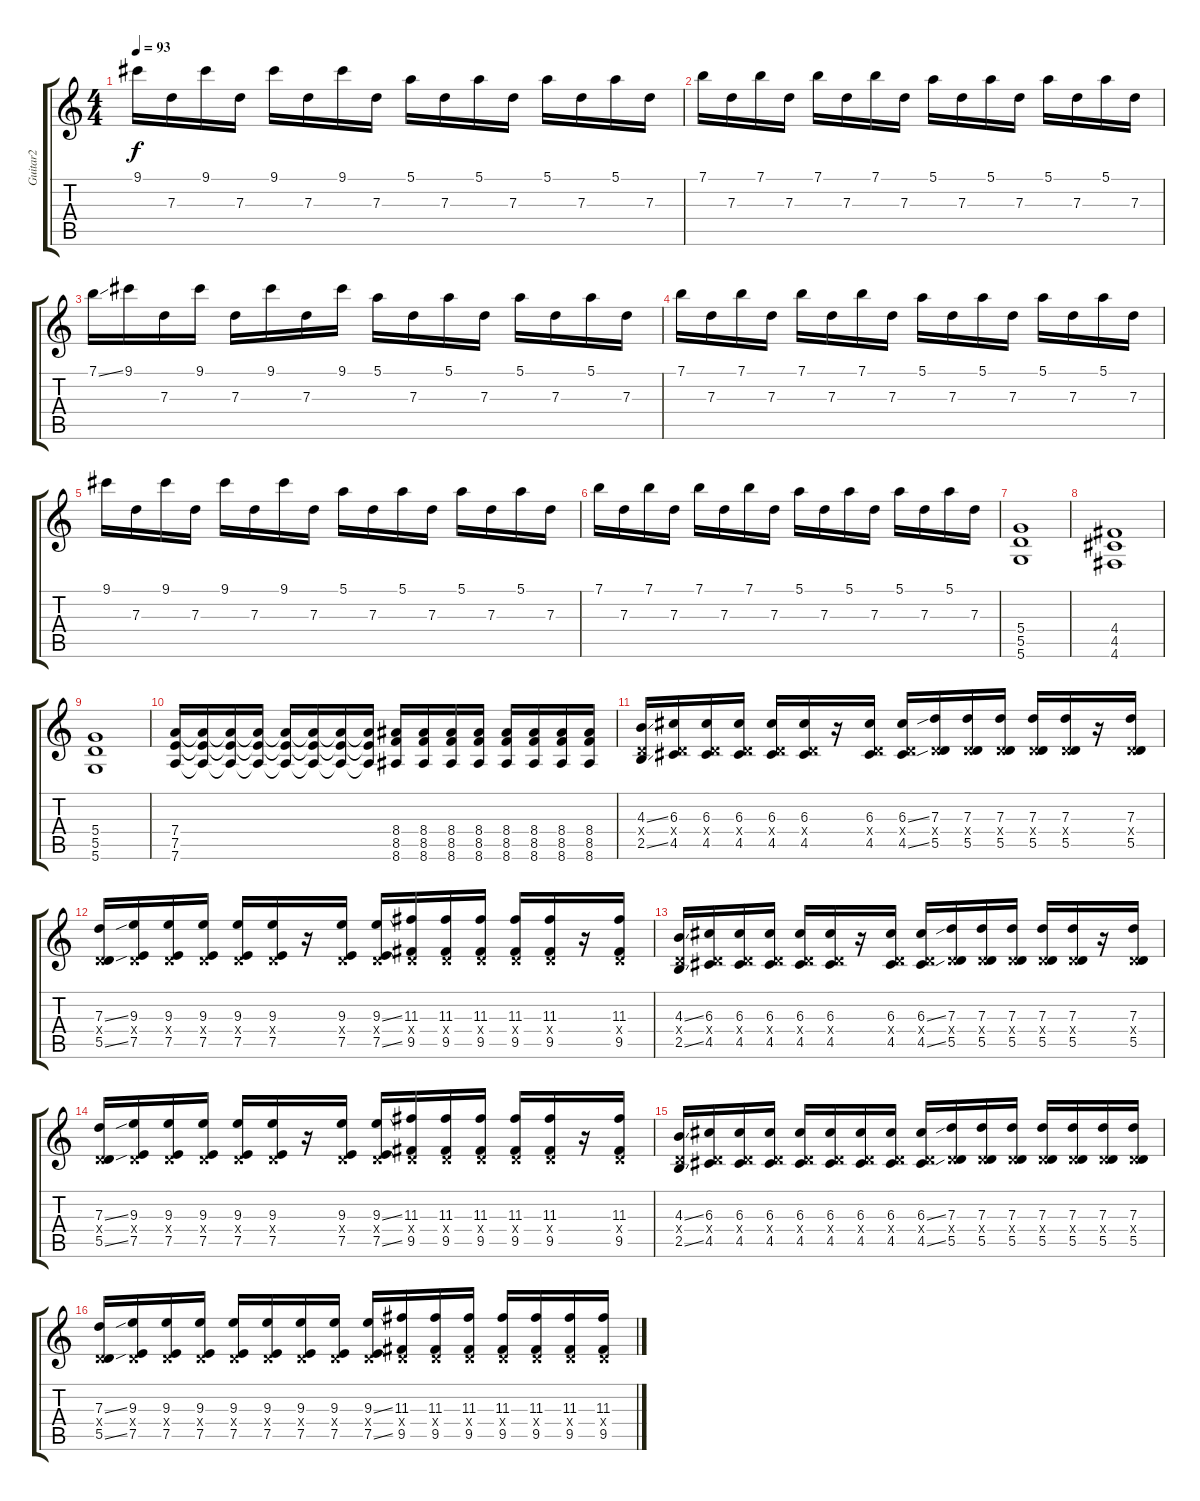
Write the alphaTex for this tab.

\track ("Guitar2" "Guitar2") {instrument distortionguitar}
\staff {score tabs}
\tuning (E4 B3 G3 D3 A2 D2) {hide}
\ts (4 4)
\tempo 93
\clef g2
\ks c
9.1.16{dy f} 7.3.16 9.1.16 7.3.16 9.1.16 7.3.16 9.1.16 7.3.16 5.1.16 7.3.16 5.1.16 7.3.16 5.1.16 7.3.16 5.1.16 7.3.16 |
7.1.16 7.3.16 7.1.16 7.3.16 7.1.16 7.3.16 7.1.16 7.3.16 5.1.16 7.3.16 5.1.16 7.3.16 5.1.16 7.3.16 5.1.16 7.3.16 |
7.1{ss}.16 9.1.16 7.3.16 9.1.16 7.3.16 9.1.16 7.3.16 9.1.16 5.1.16 7.3.16 5.1.16 7.3.16 5.1.16 7.3.16 5.1.16 7.3.16 |
7.1.16 7.3.16 7.1.16 7.3.16 7.1.16 7.3.16 7.1.16 7.3.16 5.1.16 7.3.16 5.1.16 7.3.16 5.1.16 7.3.16 5.1.16 7.3.16 |
9.1.16 7.3.16 9.1.16 7.3.16 9.1.16 7.3.16 9.1.16 7.3.16 5.1.16 7.3.16 5.1.16 7.3.16 5.1.16 7.3.16 5.1.16 7.3.16 |
7.1.16 7.3.16 7.1.16 7.3.16 7.1.16 7.3.16 7.1.16 7.3.16 5.1.16 7.3.16 5.1.16 7.3.16 5.1.16 7.3.16 5.1.16 7.3.16 |
(5.4 5.5 5.6).1 |
(4.4 4.5 4.6).1 |
(5.4 5.5 5.6).1 |
(7.4 7.5 7.6).16 (7.4{t} 7.5{t} 7.6{t}).16 (7.4{t} 7.5{t} 7.6{t}).16 (7.4{t} 7.5{t} 7.6{t}).16 (7.4{t} 7.5{t} 7.6{t}).16 (7.4{t} 7.5{t} 7.6{t}).16 (7.4{t} 7.5{t} 7.6{t}).16 (7.4{t} 7.5{t} 7.6{t}).16 (8.4 8.5 8.6).16 (8.4 8.5 8.6).16 (8.4 8.5 8.6).16 (8.4 8.5 8.6).16 (8.4 8.5 8.6).16 (8.4 8.5 8.6).16 (8.4 8.5 8.6).16 (8.4 8.5 8.6).16 |
(4.3{ss} 0.4{x} 2.5{ss}).16{instrument distortionguitar} (6.3 0.4{x} 4.5).16 (6.3 0.4{x} 4.5).16 (6.3 0.4{x} 4.5).16 (6.3 0.4{x} 4.5).16 (6.3 0.4{x} 4.5).16 r.16 (6.3 0.4{x} 4.5).16 (6.3{ss} 0.4{x} 4.5{ss}).16 (7.3 0.4{x} 5.5).16 (7.3 0.4{x} 5.5).16 (7.3 0.4{x} 5.5).16 (7.3 0.4{x} 5.5).16 (7.3 0.4{x} 5.5).16 r.16 (7.3 0.4{x} 5.5).16 |
(7.3{ss} 0.4{x} 5.5{ss}).16 (9.3 0.4{x} 7.5).16 (9.3 0.4{x} 7.5).16 (9.3 0.4{x} 7.5).16 (9.3 0.4{x} 7.5).16 (9.3 0.4{x} 7.5).16 r.16 (9.3 0.4{x} 7.5).16 (9.3{ss} 0.4{x} 7.5{ss}).16 (11.3 0.4{x} 9.5).16 (11.3 0.4{x} 9.5).16 (11.3 0.4{x} 9.5).16 (11.3 0.4{x} 9.5).16 (11.3 0.4{x} 9.5).16 r.16 (11.3 0.4{x} 9.5).16 |
(4.3{ss} 0.4{x} 2.5{ss}).16{instrument distortionguitar} (6.3 0.4{x} 4.5).16 (6.3 0.4{x} 4.5).16 (6.3 0.4{x} 4.5).16 (6.3 0.4{x} 4.5).16 (6.3 0.4{x} 4.5).16 r.16 (6.3 0.4{x} 4.5).16 (6.3{ss} 0.4{x} 4.5{ss}).16 (7.3 0.4{x} 5.5).16 (7.3 0.4{x} 5.5).16 (7.3 0.4{x} 5.5).16 (7.3 0.4{x} 5.5).16 (7.3 0.4{x} 5.5).16 r.16 (7.3 0.4{x} 5.5).16 |
(7.3{ss} 0.4{x} 5.5{ss}).16 (9.3 0.4{x} 7.5).16 (9.3 0.4{x} 7.5).16 (9.3 0.4{x} 7.5).16 (9.3 0.4{x} 7.5).16 (9.3 0.4{x} 7.5).16 r.16 (9.3 0.4{x} 7.5).16 (9.3{ss} 0.4{x} 7.5{ss}).16 (11.3 0.4{x} 9.5).16 (11.3 0.4{x} 9.5).16 (11.3 0.4{x} 9.5).16 (11.3 0.4{x} 9.5).16 (11.3 0.4{x} 9.5).16 r.16 (11.3 0.4{x} 9.5).16 |
(4.3{ss} 0.4{x} 2.5{ss}).16{instrument distortionguitar} (6.3 0.4{x} 4.5).16 (6.3 0.4{x} 4.5).16 (6.3 0.4{x} 4.5).16 (6.3 0.4{x} 4.5).16 (6.3 0.4{x} 4.5).16 (6.3 0.4{x} 4.5).16 (6.3 0.4{x} 4.5).16 (6.3{ss} 0.4{x} 4.5{ss}).16 (7.3 0.4{x} 5.5).16 (7.3 0.4{x} 5.5).16 (7.3 0.4{x} 5.5).16 (7.3 0.4{x} 5.5).16 (7.3 0.4{x} 5.5).16 (7.3 0.4{x} 5.5).16 (7.3 0.4{x} 5.5).16 |
(7.3{ss} 0.4{x} 5.5{ss}).16 (9.3 0.4{x} 7.5).16 (9.3 0.4{x} 7.5).16 (9.3 0.4{x} 7.5).16 (9.3 0.4{x} 7.5).16 (9.3 0.4{x} 7.5).16 (9.3 0.4{x} 7.5).16 (9.3 0.4{x} 7.5).16 (9.3{ss} 0.4{x} 7.5{ss}).16 (11.3 0.4{x} 9.5).16 (11.3 0.4{x} 9.5).16 (11.3 0.4{x} 9.5).16 (11.3 0.4{x} 9.5).16 (11.3 0.4{x} 9.5).16 (11.3 0.4{x} 9.5).16 (11.3 0.4{x} 9.5).16
